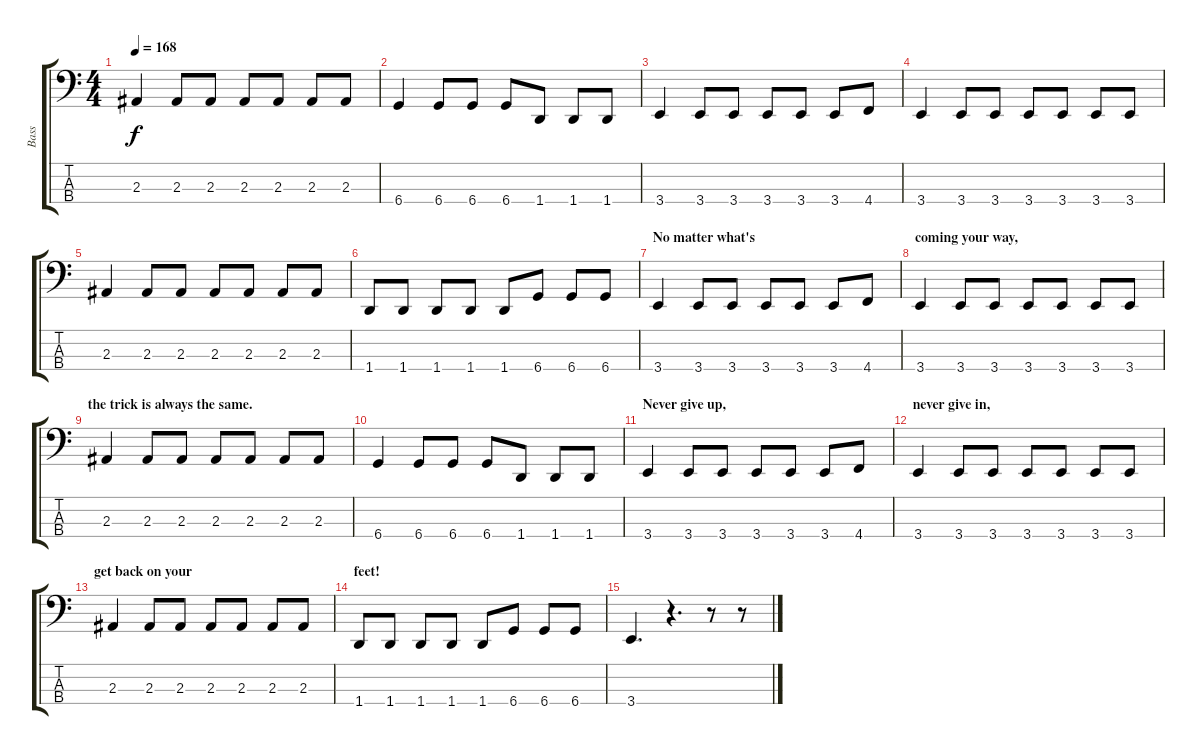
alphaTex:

\track ("Bass" "Bass") {instrument electricbasspick}
\staff {score tabs}
\tuning (Gb2 Db2 Ab1 Db1) {hide}
\ts (4 4)
\tempo 168
\clef f4
\ks c
2.3.4{dy f} 2.3.8 2.3.8 2.3.8 2.3.8 2.3.8 2.3.8 |
6.4.4 6.4.8 6.4.8 6.4.8 1.4.8 1.4.8 1.4.8 |
3.4.4 3.4.8 3.4.8 3.4.8 3.4.8 3.4.8 4.4.8 |
3.4.4 3.4.8 3.4.8 3.4.8 3.4.8 3.4.8 3.4.8 |
2.3.4 2.3.8 2.3.8 2.3.8 2.3.8 2.3.8 2.3.8 |
1.4.8 1.4.8 1.4.8 1.4.8 1.4.8 6.4.8 6.4.8 6.4.8 |
\section ("" "No matter what's")
3.4.4 3.4.8 3.4.8 3.4.8 3.4.8 3.4.8 4.4.8 |
\section ("" "coming your way,")
3.4.4 3.4.8 3.4.8 3.4.8 3.4.8 3.4.8 3.4.8 |
\section ("" "the trick is always the same.")
2.3.4 2.3.8 2.3.8 2.3.8 2.3.8 2.3.8 2.3.8 |
6.4.4 6.4.8 6.4.8 6.4.8 1.4.8 1.4.8 1.4.8 |
\section ("" "Never give up,")
3.4.4 3.4.8 3.4.8 3.4.8 3.4.8 3.4.8 4.4.8 |
\section ("" "never give in,")
3.4.4 3.4.8 3.4.8 3.4.8 3.4.8 3.4.8 3.4.8 |
\section ("" "get back on your")
2.3.4 2.3.8 2.3.8 2.3.8 2.3.8 2.3.8 2.3.8 |
\section ("" "feet!")
1.4.8 1.4.8 1.4.8 1.4.8 1.4.8 6.4.8 6.4.8 6.4.8 |
3.4.4{d} r.4{d} r.8 r.8
